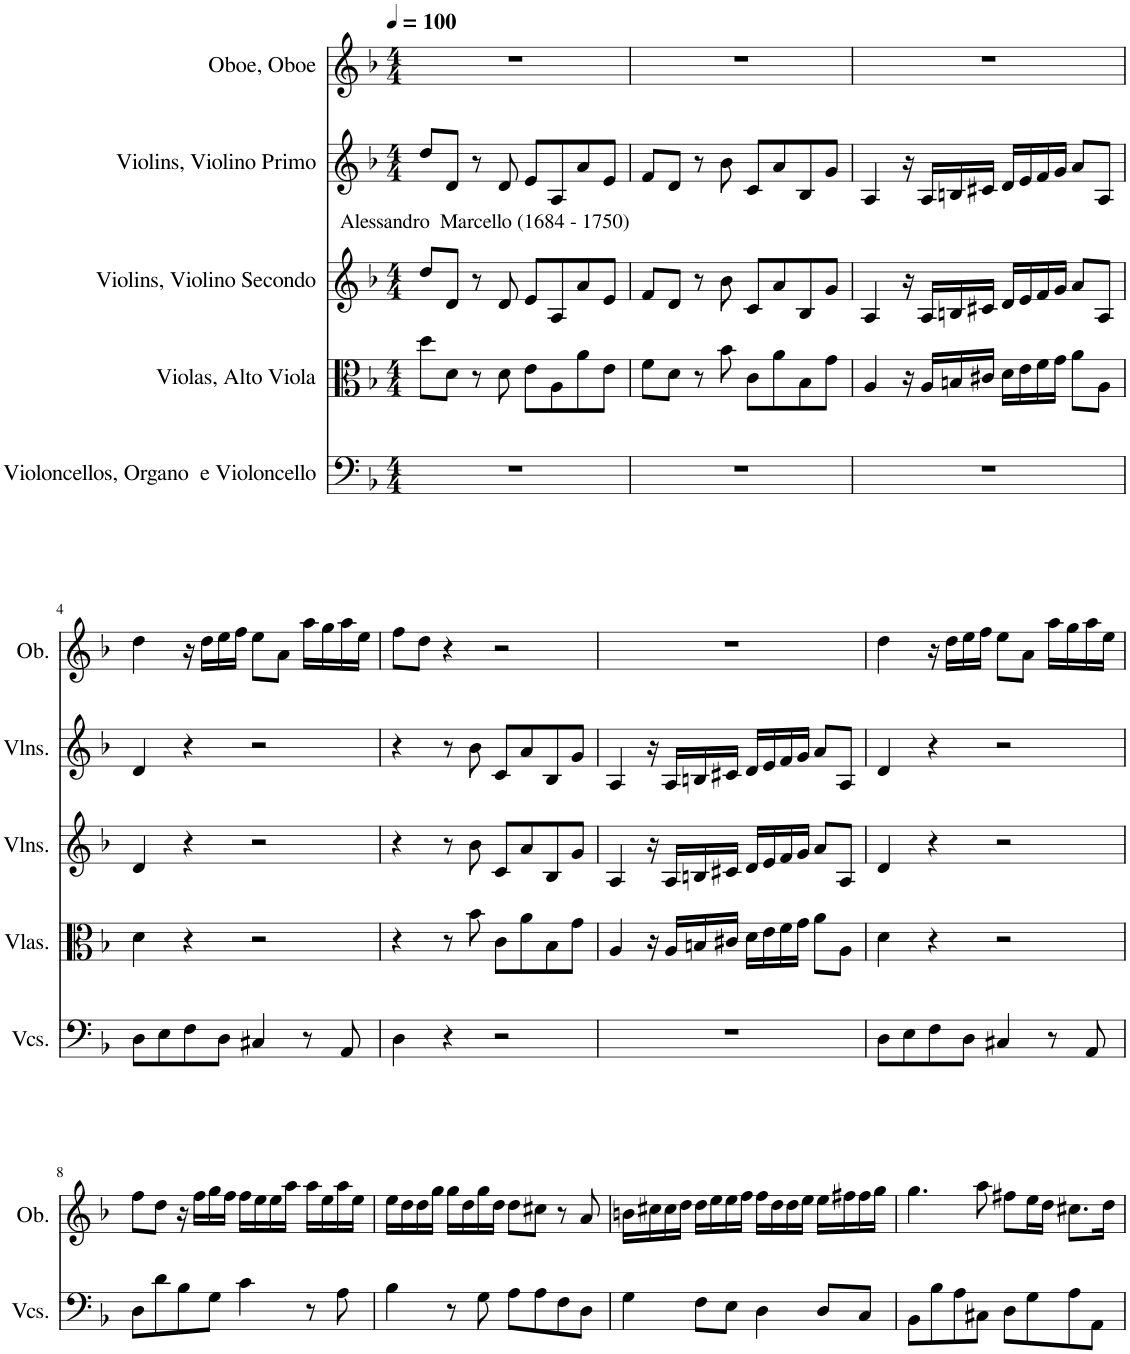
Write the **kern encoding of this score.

**kern	**kern	**kern	**kern	**text	**kern
*part5	*part4	*part3	*part2	*part2	*part1
*staff5	*staff4	*staff3	*staff2	*staff2	*staff1
*I"Violoncellos, Organo  e Violoncello	*I"Violas, Alto Viola	*I"Violins, Violino Secondo	*I"Violins, Violino Primo	*	*I"Oboe, Oboe
*I'Vcs.	*I'Vlas.	*I'Vlns.	*I'Vlns.	*	*I'Ob.
*clefF4	*clefC3	*clefG2	*clefG2	*	*clefG2
*k[b-]	*k[b-]	*k[b-]	*k[b-]	*	*k[b-]
*M4/4	*M4/4	*M4/4	*M4/4	*	*M4/4
*MM100	*MM100	*MM100	*MM100	*	*MM100
=1	=1	=1	=1	=1	=1
!	!	!	!	!LO:LY:b	!
1r	8dd\L	8dd/L	8dd/L	Alessandro Marcello (1684 - 1750)	1r
.	8d\J	8d/J	8d/J	.	.
.	8r	8r	8r	.	.
.	8d\	8d/	8d/	.	.
.	8e\L	8e/L	8e/L	.	.
.	8A\	8A/	8A/	.	.
.	8a\	8a/	8a/	.	.
.	8e\J	8e/J	8e/J	.	.
=2	=2	=2	=2	=2	=2
1r	8f\L	8f/L	8f/L	.	1r
.	8d\J	8d/J	8d/J	.	.
.	8r	8r	8r	.	.
.	8b-\	8b-\	8b-\	.	.
.	8c\L	8c/L	8c/L	.	.
.	8a\	8a/	8a/	.	.
.	8B-\	8B-/	8B-/	.	.
.	8g\J	8g/J	8g/J	.	.
=3	=3	=3	=3	=3	=3
1r	4A/	4A/	4A/	.	1r
.	16r	16r	16r	.	.
.	16A/LL	16A/LL	16A/LL	.	.
.	16Bn/	16Bn/	16Bn/	.	.
.	16c#X/JJ	16c#X/JJ	16c#X/JJ	.	.
.	16d\LL	16d/LL	16d/LL	.	.
.	16e\	16e/	16e/	.	.
.	16f\	16f/	16f/	.	.
.	16g\JJ	16g/JJ	16g/JJ	.	.
.	8a\L	8a/L	8a/L	.	.
.	8A\J	8A/J	8A/J	.	.
!!LO:LB:g=z
=4	=4	=4	=4	=4	=4
8D\L	4d\	4d/	4d/	.	4dd\
8E\	.	.	.	.	.
8F\	4r	4r	4r	.	16r
.	.	.	.	.	16dd\LL
8D\J	.	.	.	.	16ee\
.	.	.	.	.	16ff\JJ
4C#X/	2r	2r	2r	.	8ee\L
.	.	.	.	.	8a\J
8r	.	.	.	.	16aa\LL
.	.	.	.	.	16gg\
8AA/	.	.	.	.	16aa\
.	.	.	.	.	16ee\JJ
=5	=5	=5	=5	=5	=5
4D\	4r	4r	4r	.	8ff\L
.	.	.	.	.	8dd\J
4r	8r	8r	8r	.	4r
.	8b-\	8b-\	8b-\	.	.
2r	8c\L	8c/L	8c/L	.	2r
.	8a\	8a/	8a/	.	.
.	8B-\	8B-/	8B-/	.	.
.	8g\J	8g/J	8g/J	.	.
=6	=6	=6	=6	=6	=6
1r	4A/	4A/	4A/	.	1r
.	16r	16r	16r	.	.
.	16A/LL	16A/LL	16A/LL	.	.
.	16Bn/	16Bn/	16Bn/	.	.
.	16c#X/JJ	16c#X/JJ	16c#X/JJ	.	.
.	16d\LL	16d/LL	16d/LL	.	.
.	16e\	16e/	16e/	.	.
.	16f\	16f/	16f/	.	.
.	16g\JJ	16g/JJ	16g/JJ	.	.
.	8a\L	8a/L	8a/L	.	.
.	8A\J	8A/J	8A/J	.	.
=7	=7	=7	=7	=7	=7
8D\L	4d\	4d/	4d/	.	4dd\
8E\	.	.	.	.	.
8F\	4r	4r	4r	.	16r
.	.	.	.	.	16dd\LL
8D\J	.	.	.	.	16ee\
.	.	.	.	.	16ff\JJ
4C#X/	2r	2r	2r	.	8ee\L
.	.	.	.	.	8a\J
8r	.	.	.	.	16aa\LL
.	.	.	.	.	16gg\
8AA/	.	.	.	.	16aa\
.	.	.	.	.	16ee\JJ
!!LO:LB:g=z
=8	=8	=8	=8	=8	=8
8D\L	1r	1r	1r	.	8ff\L
8d\	.	.	.	.	8dd\J
8B-\	.	.	.	.	16r
.	.	.	.	.	16ff\LL
8G\J	.	.	.	.	16gg\
.	.	.	.	.	16ff\JJ
4c\	.	.	.	.	16ff\LL
.	.	.	.	.	16ee\
.	.	.	.	.	16ee\
.	.	.	.	.	16aa\JJ
8r	.	.	.	.	16aa\LL
.	.	.	.	.	16ee\
8A\	.	.	.	.	16aa\
.	.	.	.	.	16ee\JJ
=9	=9	=9	=9	=9	=9
4B-\	1r	1r	1r	.	16ee\LL
.	.	.	.	.	16dd\
.	.	.	.	.	16dd\
.	.	.	.	.	16gg\JJ
8r	.	.	.	.	16gg\LL
.	.	.	.	.	16dd\
8G\	.	.	.	.	16gg\
.	.	.	.	.	16dd\JJ
8A\L	.	.	.	.	8dd\L
8A\	.	.	.	.	8cc#X\J
8F\	.	.	.	.	8r
8D\J	.	.	.	.	8a/
=10	=10	=10	=10	=10	=10
4G\	1r	1r	1r	.	16bn\LL
.	.	.	.	.	16cc#X\
.	.	.	.	.	16cc#\
.	.	.	.	.	16dd\JJ
8F\L	.	.	.	.	16dd\LL
.	.	.	.	.	16ee\
8E\J	.	.	.	.	16ee\
.	.	.	.	.	16ff\JJ
4D\	.	.	.	.	16ff\LL
.	.	.	.	.	16dd\
.	.	.	.	.	16dd\
.	.	.	.	.	16ee\JJ
8D/L	.	.	.	.	16ee\LL
.	.	.	.	.	16ff#X\
8C/J	.	.	.	.	16ff#\
.	.	.	.	.	16gg\JJ
=11	=11	=11	=11	=11	=11
8BB-\L	1r	1r	1r	.	4.gg\
8B-\	.	.	.	.	.
8A\	.	.	.	.	.
8C#X\J	.	.	.	.	8aa\
8D\L	.	.	.	.	8ff#X\L
8G\	.	.	.	.	16ee\L
.	.	.	.	.	16dd\JJ
8A\	.	.	.	.	8.cc#X\L
8AA\J	.	.	.	.	.
.	.	.	.	.	16dd\Jk
=	=	=	=	=	=
*-	*-	*-	*-	*-	*-
